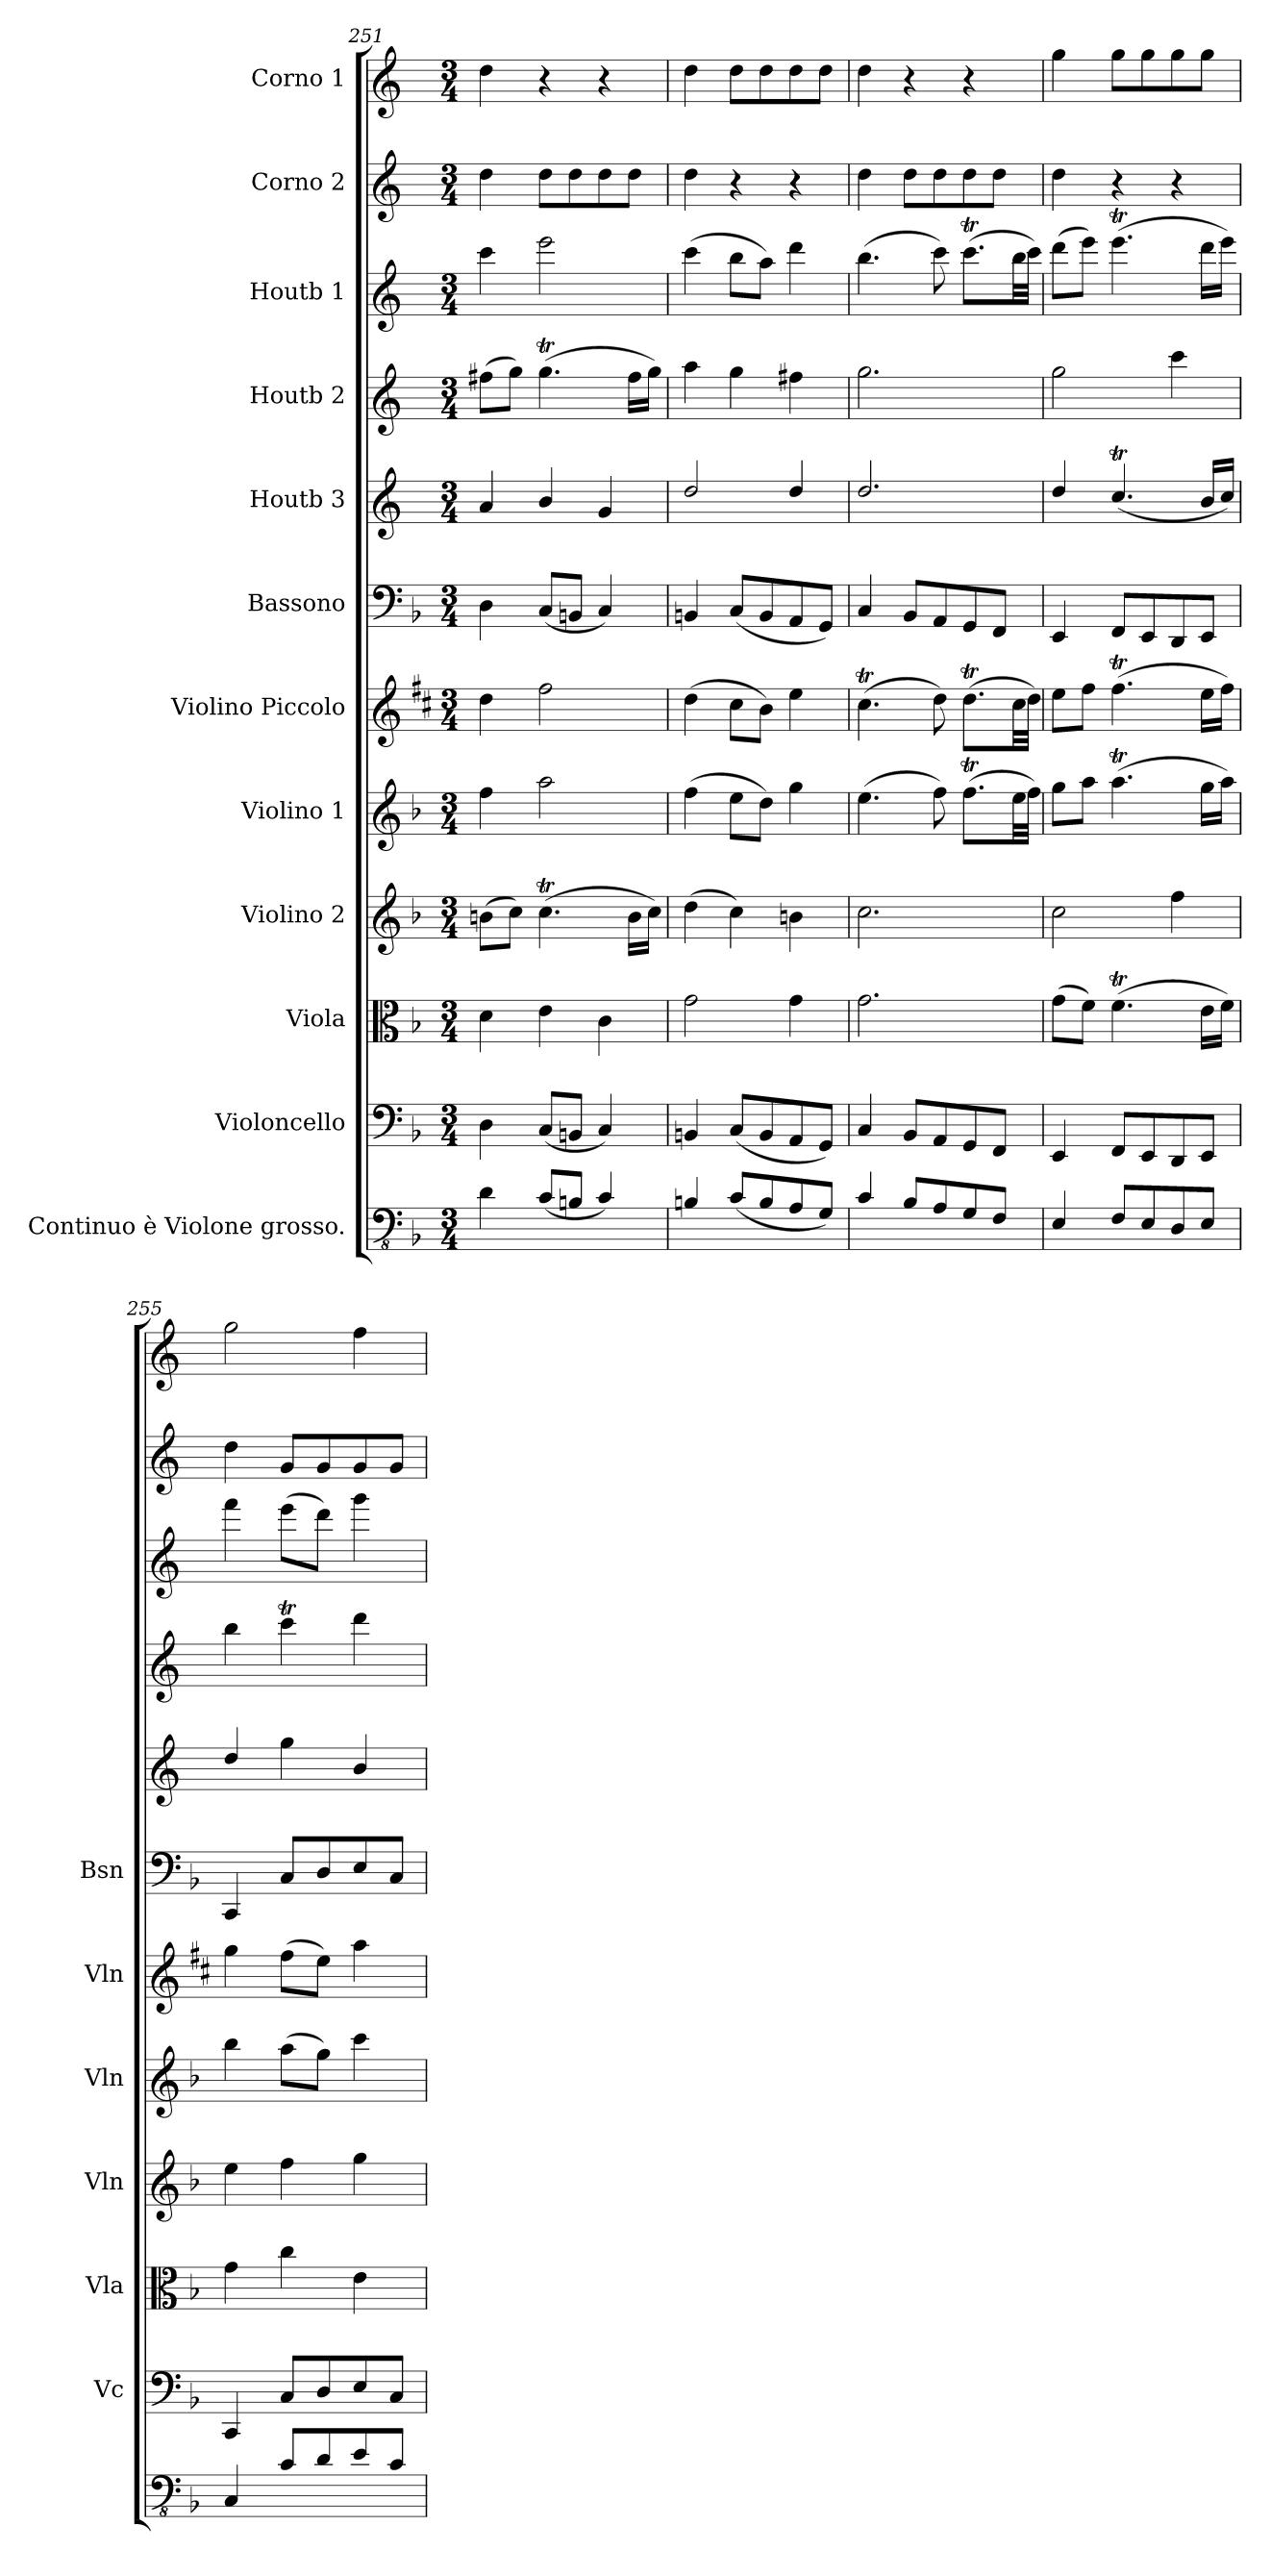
**kern	**kern	**kern	**kern	**kern	**kern	**kern	**kern	**kern	**kern	**kern	**kern
*part12	*part11	*part10	*part9	*part8	*part7	*part6	*part5	*part4	*part3	*part2	*part1
*staff12	*staff11	*staff10	*staff9	*staff8	*staff7	*staff6	*staff5	*staff4	*staff3	*staff2	*staff1
*I"Continuo è Violone grosso.	*I"Violoncello	*I"Viola	*I"Violino 2	*I"Violino 1	*I"Violino Piccolo	*I"Bassono	*I"Houtb 3	*I"Houtb 2	*I"Houtb 1	*I"Corno 2	*I"Corno 1
*	*I'Vc	*I'Vla	*I'Vln	*I'Vln	*I'Vln	*I'Bsn	*	*	*	*	*
*clefFv4	*clefF4	*clefC3	*clefG2	*clefG2	*clefG2	*clefF4	*clefG2	*clefG2	*clefG2	*clefG2	*clefG2
*ITrd7c12	*	*	*	*	*ITrd-2c-3	*	*ITrd4c7	*ITrd4c7	*ITrd4c7	*ITrd4c7	*ITrd4c7
*k[b-]	*k[b-]	*k[b-]	*k[b-]	*k[b-]	*k[b-]	*k[b-]	*k[b-]	*k[b-]	*k[b-]	*k[b-]	*k[b-]
*M3/4	*M3/4	*M3/4	*M3/4	*M3/4	*M3/4	*M3/4	*M3/4	*M3/4	*M3/4	*M3/4	*M3/4
=251	=251	=251	=251	=251	=251	=251	=251	=251	=251	=251	=251
4DD\	4D\	4d\	(8bn\L	4ff\	4ff\	4D\	4d/	(8bn\L	4ff\	4g\	4g\
.	.	.	8cc\J)	.	.	.	.	8cc\J)	.	.	.
(8CC/L	(8C/L	4e\	(4.ccT\	2aa\	2aa\	(8C/L	4e/	(4.ccT\	2aa\	8g\L	4r
8BBBn/J	8BBn/J	.	.	.	.	8BBn/J	.	.	.	8g\	.
4CC/)	4C/)	4c\	.	.	.	4C/)	4c/	.	.	8g\	4r
.	.	.	16b\LL	.	.	.	.	16b\LL	.	8g\J	.
.	.	.	16cc\JJ)	.	.	.	.	16cc\JJ)	.	.	.
=252	=252	=252	=252	=252	=252	=252	=252	=252	=252	=252	=252
4BBBn/	4BBn/	2g\	(4dd\	(4ff\	(4ff\	4BBn/	2g/	4dd\	(4ff\	4g\	4g\
(8CC/L	(8C/L	.	4cc\)	8ee\L	8ee\L	(8C/L	.	4cc\	8ee\L	4r	8g\L
8BBB/	8BB/	.	.	8dd\J)	8dd\J)	8BB/	.	.	8dd\J)	.	8g\
8AAA/	8AA/	4g\	4bn\	4gg\	4gg\	8AA/	4g/	4bn\	4gg\	4r	8g\
8GGG/J)	8GG/J)	.	.	.	.	8GG/J)	.	.	.	.	8g\J
=253	=253	=253	=253	=253	=253	=253	=253	=253	=253	=253	=253
4CC/	4C/	2.g\	2.cc\	(4.ee\	(4.eet\	4C/	2.g/	2.cc\	(4.ee\	4g\	4g\
8BBB-/L	8BB-/L	.	.	.	.	8BB-/L	.	.	.	8g\L	4r
8AAA/	8AA/	.	.	8ff\)	8ff\)	8AA/	.	.	8ff\)	8g\	.
8GGG/	8GG/	.	.	(8.ffT\L	(8.ffT\L	8GG/	.	.	(8.ffT\L	8g\	4r
8FFF/J	8FF/J	.	.	.	.	8FF/J	.	.	.	8g\J	.
.	.	.	.	32ee\LL	32ee\LL	.	.	.	32ee\LL	.	.
.	.	.	.	32ff\JJJ)	32ff\JJJ)	.	.	.	32ff\JJJ)	.	.
!!LO:PB:g=z
=254	=254	=254	=254	=254	=254	=254	=254	=254	=254	=254	=254
4EEE/	4EE/	(8g\L	2cc\	8gg\L	8gg\L	4EE/	4g/	2cc\	(8gg\L	4g\	4cc\
.	.	8f\J)	.	8aa\J	8aa\J	.	.	.	8aa\J)	.	.
8FFF/L	8FF/L	(4.fT\	.	(4.aat\	(4.aat\	8FF/L	(4.fT/	.	(4.aat\	4r	8cc\L
8EEE/	8EE/	.	.	.	.	8EE/	.	.	.	.	8cc\
8DDD/	8DD/	.	4ff\	.	.	8DD/	.	4ff\	.	4r	8cc\
8EEE/J	8EE/J	16e\LL	.	16gg\LL	16gg\LL	8EE/J	16e/LL	.	16gg\LL	.	8cc\J
.	.	16f\JJ)	.	16aa\JJ)	16aa\JJ)	.	16f/JJ)	.	16aa\JJ)	.	.
=255	=255	=255	=255	=255	=255	=255	=255	=255	=255	=255	=255
4CCC/	4CC/	4g\	4ee\	4bb-\	4bb-\	4CC/	4g/	4ee\	4bb-\	4g\	2cc\
8CC/L	8C/L	4cc\	4ff\	(8aa\L	(8aa\L	8C/L	4cc\	4ffT\	(8aa\L	8c/L	.
8DD/	8D/	.	.	8gg\J)	8gg\J)	8D/	.	.	8gg\J)	8c/	.
8EE/	8E/	4e\	4gg\	4ccc\	4ccc\	8E/	4e/	4gg\	4ccc\	8c/	4b-\
8CC/J	8C/J	.	.	.	.	8C/J	.	.	.	8c/J	.
=	=	=	=	=	=	=	=	=	=	=	=
*-	*-	*-	*-	*-	*-	*-	*-	*-	*-	*-	*-
